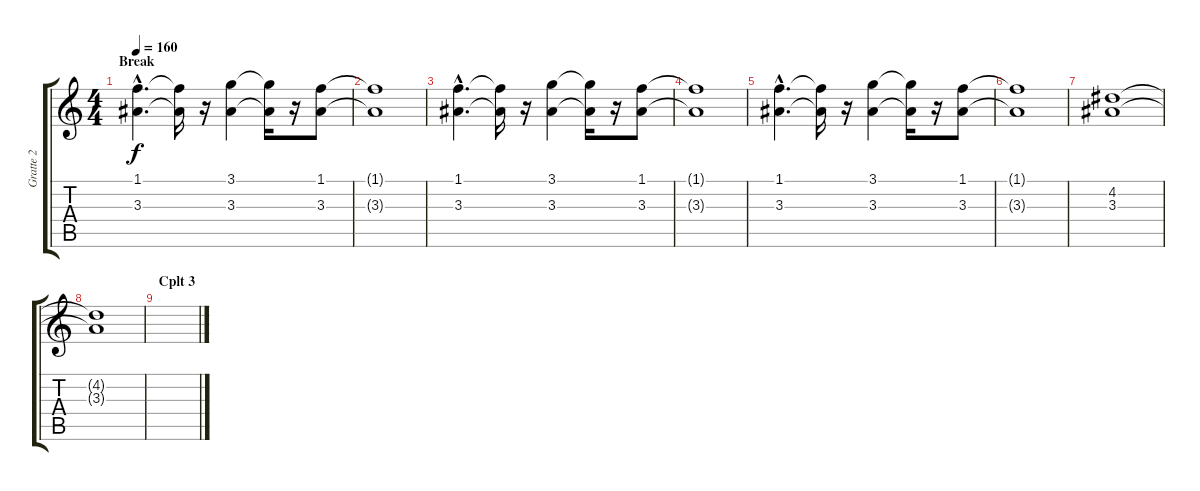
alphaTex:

\track ("Gratte 2" "Gratte 2") {instrument overdrivenguitar}
\staff {score tabs}
\tuning (E4 B3 G3 D3 A2 E2) {hide}
\ts (4 4)
\section ("" "Break")
\tempo 160
\clef g2
\ks c
(1.1{hac} 3.3{hac}).4{d dy f} (1.1{t} 3.3{t}).16 r.16 (3.1 3.3).4 (3.1{t} 3.3{t}).16 r.16 (1.1 3.3).8 |
(1.1{t} 3.3{t}).1 |
(1.1{hac} 3.3{hac}).4{d} (1.1{t} 3.3{t}).16 r.16 (3.1 3.3).4 (3.1{t} 3.3{t}).16 r.16 (1.1 3.3).8 |
(1.1{t} 3.3{t}).1 |
(1.1{hac} 3.3{hac}).4{d} (1.1{t} 3.3{t}).16 r.16 (3.1 3.3).4 (3.1{t} 3.3{t}).16 r.16 (1.1 3.3).8 |
(1.1{t} 3.3{t}).1 |
(4.2 3.3).1 |
(4.2{t} 3.3{t}).1 |
\section ("" "Cplt 3")
